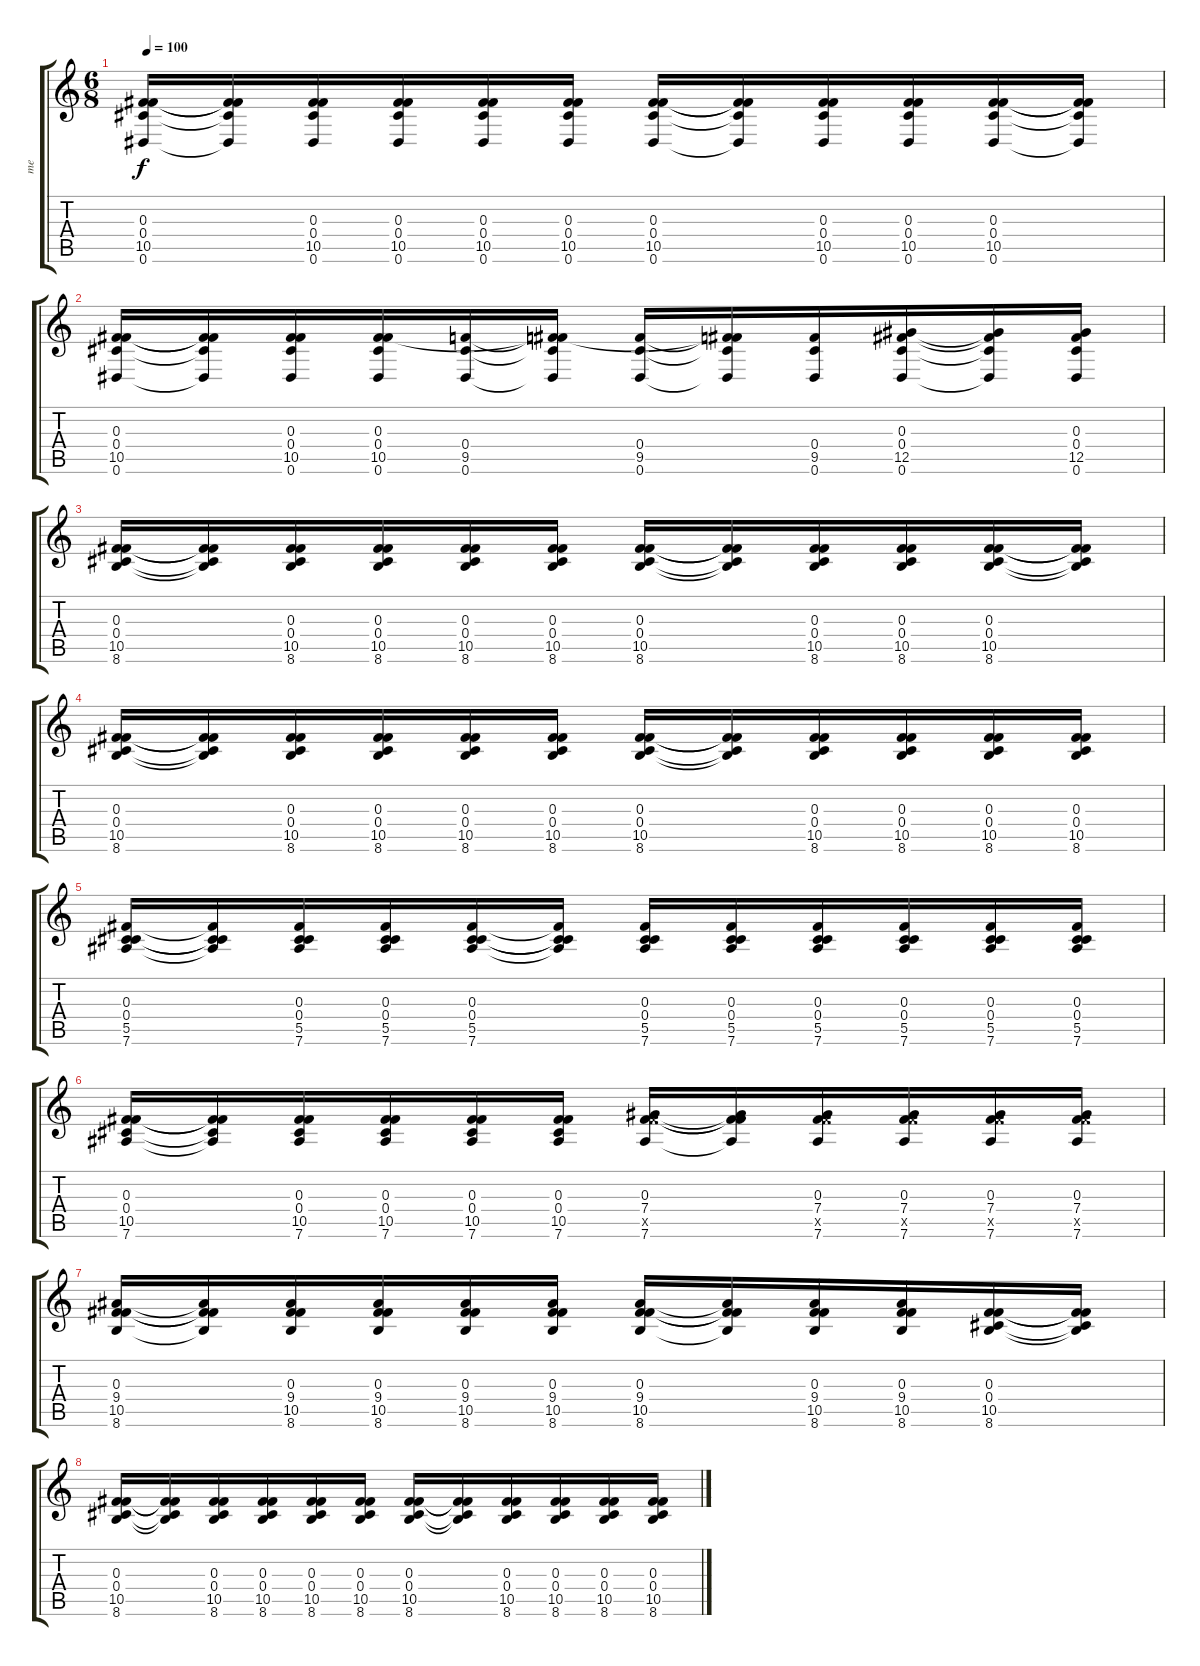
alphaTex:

\track ("me" "me") {instrument electricguitarjazz}
\staff {score tabs}
\tuning (Eb4 Bb3 Gb3 Db3 Ab2 Eb2) {hide}
\ts (6 8)
\tempo 100
\clef g2
\ks c
(0.3 0.4 10.5 0.6).16{dy f} (0.3{t} 0.4{t} 10.5{t} 0.6{t}).16 (0.3 0.4 10.5 0.6).16 (0.3 0.4 10.5 0.6).16 (0.3 0.4 10.5 0.6).16 (0.3 0.4 10.5 0.6).16 (0.3 0.4 10.5 0.6).16 (0.3{t} 0.4{t} 10.5{t} 0.6{t}).16 (0.3 0.4 10.5 0.6).16 (0.3 0.4 10.5 0.6).16 (0.3 0.4 10.5 0.6).16 (0.3{t} 0.4{t} 10.5{t} 0.6{t}).16 |
(0.3 0.4 10.5 0.6).16 (0.3{t} 0.4{t} 10.5{t} 0.6{t}).16 (0.3 0.4 10.5 0.6).16 (0.3 0.4 10.5 0.6).16 (0.4 9.5 0.6).16 (0.3{t} 0.4{t} 9.5{t} 0.6{t}).16 (0.4 9.5 0.6).16 (0.3{t} 0.4{t} 9.5{t} 0.6{t}).16 (0.4 9.5 0.6).16 (0.3 0.4 12.5 0.6).16 (0.3{t} 0.4{t} 12.5{t} 0.6{t}).16 (0.3 0.4 12.5 0.6).16 |
(0.3 0.4 10.5 8.6).16 (0.3{t} 0.4{t} 10.5{t} 8.6{t}).16 (0.3 0.4 10.5 8.6).16 (0.3 0.4 10.5 8.6).16 (0.3 0.4 10.5 8.6).16 (0.3 0.4 10.5 8.6).16 (0.3 0.4 10.5 8.6).16 (0.3{t} 0.4{t} 10.5{t} 8.6{t}).16 (0.3 0.4 10.5 8.6).16 (0.3 0.4 10.5 8.6).16 (0.3 0.4 10.5 8.6).16 (0.3{t} 0.4{t} 10.5{t} 8.6{t}).16 |
(0.3 0.4 10.5 8.6).16 (0.3{t} 0.4{t} 10.5{t} 8.6{t}).16 (0.3 0.4 10.5 8.6).16 (0.3 0.4 10.5 8.6).16 (0.3 0.4 10.5 8.6).16 (0.3 0.4 10.5 8.6).16 (0.3 0.4 10.5 8.6).16 (0.3{t} 0.4{t} 10.5{t} 8.6{t}).16 (0.3 0.4 10.5 8.6).16 (0.3 0.4 10.5 8.6).16 (0.3 0.4 10.5 8.6).16 (0.3 0.4 10.5 8.6).16 |
(0.3 0.4 5.5 7.6).16 (0.3{t} 0.4{t} 5.5{t} 7.6{t}).16 (0.3 0.4 5.5 7.6).16 (0.3 0.4 5.5 7.6).16 (0.3 0.4 5.5 7.6).16 (0.3{t} 0.4{t} 5.5{t} 7.6{t}).16 (0.3 0.4 5.5 7.6).16 (0.3 0.4 5.5 7.6).16 (0.3 0.4 5.5 7.6).16 (0.3 0.4 5.5 7.6).16 (0.3 0.4 5.5 7.6).16 (0.3 0.4 5.5 7.6).16 |
(0.3 0.4 10.5 7.6).16 (0.3{t} 0.4{t} 10.5{t} 7.6{t}).16 (0.3 0.4 10.5 7.6).16 (0.3 0.4 10.5 7.6).16 (0.3 0.4 10.5 7.6).16 (0.3 0.4 10.5 7.6).16 (0.3 7.4 10.5{x} 7.6).16 (0.3{t} 7.4{t} 10.5{t} 7.6{t}).16 (0.3 7.4 10.5{x} 7.6).16 (0.3 7.4 10.5{x} 7.6).16 (0.3 7.4 10.5{x} 7.6).16 (0.3 7.4 10.5{x} 7.6).16 |
(0.3 9.4 10.5 8.6).16 (0.3{t} 9.4{t} 10.5{t} 8.6{t}).16 (0.3 9.4 10.5 8.6).16 (0.3 9.4 10.5 8.6).16 (0.3 9.4 10.5 8.6).16 (0.3 9.4 10.5 8.6).16 (0.3 9.4 10.5 8.6).16 (0.3{t} 9.4{t} 10.5{t} 8.6{t}).16 (0.3 9.4 10.5 8.6).16 (0.3 9.4 10.5 8.6).16 (0.3 0.4 10.5 8.6).16 (0.3{t} 0.4{t} 10.5{t} 8.6{t}).16 |
(0.3 0.4 10.5 8.6).16 (0.3{t} 0.4{t} 10.5{t} 8.6{t}).16 (0.3 0.4 10.5 8.6).16 (0.3 0.4 10.5 8.6).16 (0.3 0.4 10.5 8.6).16 (0.3 0.4 10.5 8.6).16 (0.3 0.4 10.5 8.6).16 (0.3{t} 0.4{t} 10.5{t} 8.6{t}).16 (0.3 0.4 10.5 8.6).16 (0.3 0.4 10.5 8.6).16 (0.3 0.4 10.5 8.6).16 (0.3 0.4 10.5 8.6).16
